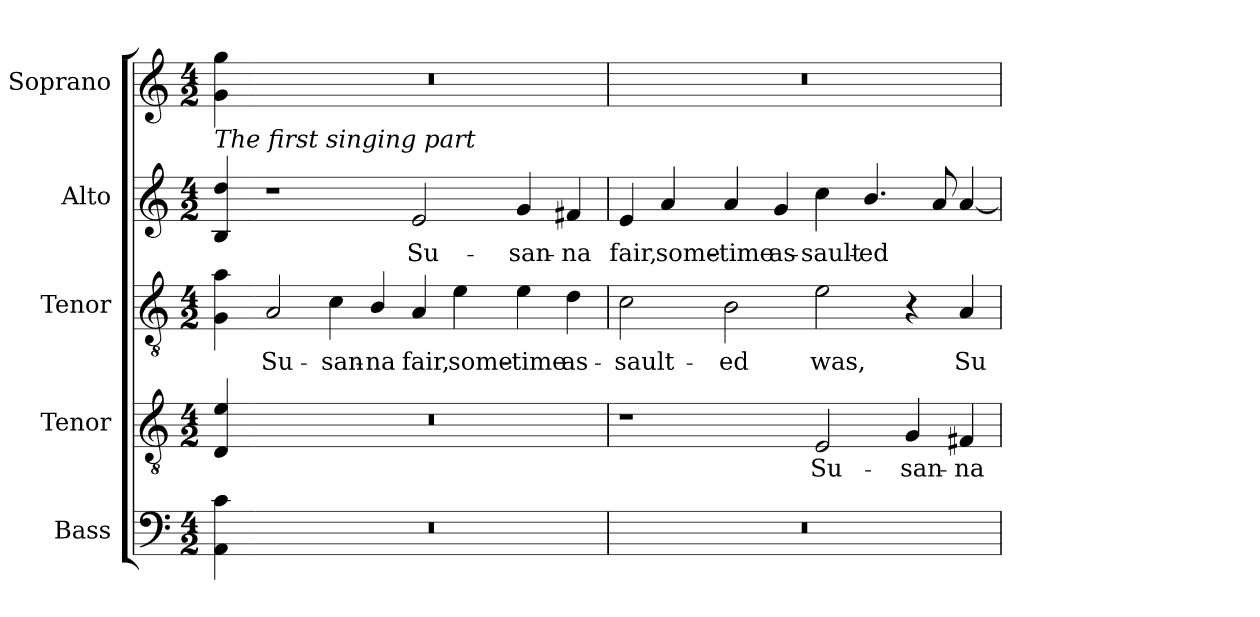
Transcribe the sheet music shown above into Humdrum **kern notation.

**kern	**kern	**text	**kern	**text	**kern	**text	**kern
*part5	*part4	*part4	*part3	*part3	*part2	*part2	*part1
*staff5	*staff4	*staff4	*staff3	*staff3	*staff2	*staff2	*staff1
*I"Bass	*I"Tenor	*	*I"Tenor	*	*I"Alto	*	*I"Soprano
*I'B.	*I'T.	*	*	*	*	*	*I'S.
!!LO:PB:g=z
*clefF4	*clefGv2	*	*clefGv2	*	*clefG2	*	*clefG2
*	*ITrd7c12	*	*ITrd7c12	*	*	*	*
*k[]	*k[]	*	*k[]	*	*k[]	*	*k[]
*C:	*C:	*	*C:	*	*C:	*	*C:
*M4/2	*M4/2	*	*M4/2	*	*M4/2	*	*M4/2
=	=	=	=	=	=	=	=
!	!	!	!	!	!	!	!LO:TX:b:i:t=The first singing part
4AAi\ 4ci	4DDi/ 4Ei	.	4GGi\ 4Ai	.	4Bi/ 4ddi	.	4gi\ 4ggi
=1-	=1-	=1-	=1-	=1-	=1-	=1-	=1-
!LO:N:vis=1	!LO:N:vis=1	!	!	!	!	!	!
!	!	!	!	!LO:LY:b:color=#000000	!	!	!LO:N:vis=1
0r	0r	.	2AAi/	Su-	1r	.	0r
!	!	!	!	!LO:LY:b:color=#000000	!	!	!
.	.	.	4Ci\	-san-	.	.	.
!	!	!	!	!LO:LY:b:color=#000000	!	!	!
.	.	.	4BBi/	-na	.	.	.
!	!	!	!	!LO:LY:b:color=#000000	!	!	!
!	!	!	!	!	!	!LO:LY:b:color=#000000	!
.	.	.	4AAi/	fair,	2ei/	Su-	.
!	!	!	!	!LO:LY:b:color=#000000	!	!	!
.	.	.	4Ei\	some-	.	.	.
!	!	!	!	!LO:LY:b:color=#000000	!	!	!
!	!	!	!	!	!	!LO:LY:b:color=#000000	!
.	.	.	4Ei\	-time	4gi/	-san-	.
!	!	!	!	!LO:LY:b:color=#000000	!	!	!
!	!	!	!	!	!	!LO:LY:b:color=#000000	!
.	.	.	4Di\	as-	4f#Xi/	-na	.
=2	=2	=2	=2	=2	=2	=2	=2
!LO:N:vis=1	!	!	!	!	!	!	!
!	!	!	!	!LO:LY:b:color=#000000	!	!	!
!	!	!	!	!	!	!LO:LY:b:color=#000000	!LO:N:vis=1
0r	1r	.	2Ci\	-sault-	4ei/	fair,	0r
!	!	!	!	!	!	!LO:LY:b:color=#000000	!
.	.	.	.	.	4ai/	some-	.
!	!	!	!	!LO:LY:b:color=#000000	!	!	!
!	!	!	!	!	!	!LO:LY:b:color=#000000	!
.	.	.	2BBi\	-ed	4ai/	-time	.
!	!	!	!	!	!	!LO:LY:b:color=#000000	!
.	.	.	.	.	4gi/	as-	.
!	!	!LO:LY:b:color=#000000	!	!	!	!	!
!	!	!	!	!LO:LY:b:color=#000000	!	!	!
!	!	!	!	!	!	!LO:LY:b:color=#000000	!
.	2EEi/	Su-	2Ei\	was,	4cci\	-sault-	.
!	!	!	!	!	!	!LO:LY:b:color=#000000	!
.	.	.	.	.	4.bi/	-ed	.
!	!	!LO:LY:b:color=#000000	!	!	!	!	!
.	4GGi/	-san-	4r	.	.	.	.
.	.	.	.	.	8ai/	.	.
!	!	!LO:LY:b:color=#000000	!	!	!	!	!
!	!	!	!	!LO:LY:b:color=#000000	!	!	!
.	4FF#Xi/	-na	4AAi/	Su-	[4ai/	.	.
=	=	=	=	=	=	=	=
*-	*-	*-	*-	*-	*-	*-	*-
